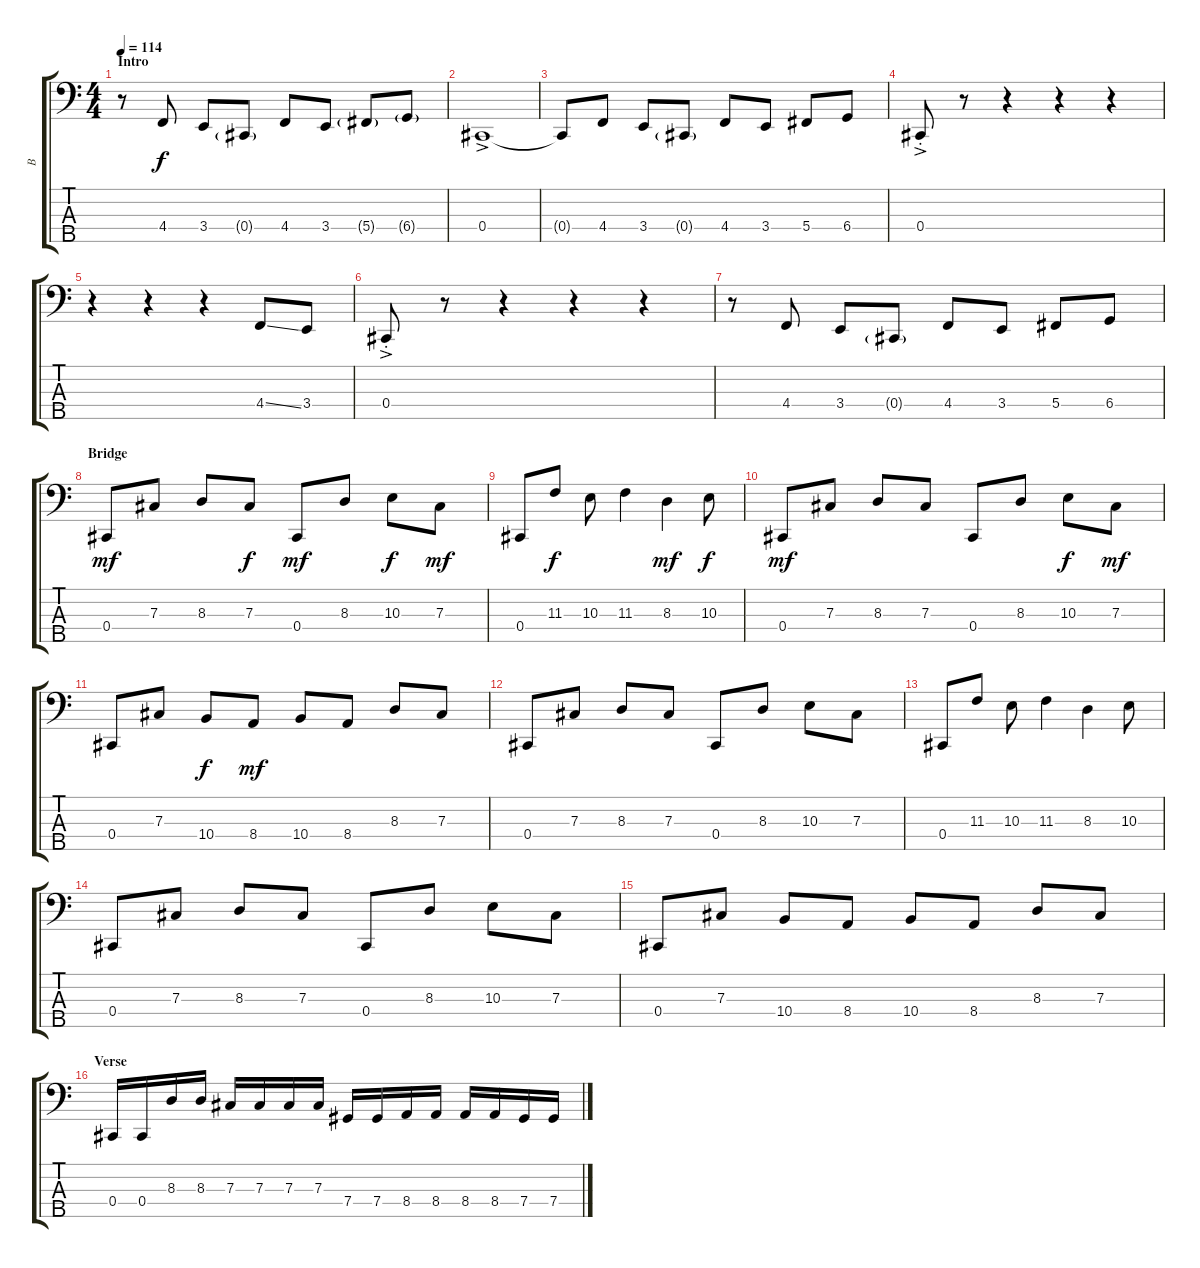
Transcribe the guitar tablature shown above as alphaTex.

\track ("B" "B") {instrument electricbassfinger}
\staff {score tabs}
\tuning (E2 B1 Gb1 Db1 Ab0) {hide}
\ts (4 4)
\section ("" "Intro")
\tempo 114
\clef f4
\ks c
r.8{dy f instrument electricbassfinger} 4.4.8 3.4.8 0.4{g}.8 4.4.8 3.4.8 5.4{g}.8 6.4{g}.8 |
0.4{ac}.1 |
0.4{t}.8 4.4.8 3.4.8 0.4{g}.8 4.4.8 3.4.8 5.4.8 6.4.8 |
0.4{ac st}.8 r.8 r.4 r.4 r.4 |
r.4 r.4 r.4 4.4{ss}.8 3.4.8 |
0.4{ac st}.8 r.8 r.4 r.4 r.4 |
r.8 4.4.8 3.4.8 0.4{g}.8 4.4.8 3.4.8 5.4.8 6.4.8 |
\section ("" "Bridge")
0.4.8{dy mf} 7.3.8 8.3.8 7.3.8{dy f} 0.4.8{dy mf} 8.3.8 10.3.8{dy f} 7.3.8{dy mf} |
0.4.8 11.3.8{dy f} 10.3.8 11.3.4 8.3.4{dy mf} 10.3.8{dy f} |
0.4.8{dy mf} 7.3.8 8.3.8 7.3.8 0.4.8 8.3.8 10.3.8{dy f} 7.3.8{dy mf} |
0.4.8 7.3.8 10.4.8{dy f} 8.4.8{dy mf} 10.4.8 8.4.8 8.3.8 7.3.8 |
0.4.8 7.3.8 8.3.8 7.3.8 0.4.8 8.3.8 10.3.8 7.3.8 |
0.4.8 11.3.8 10.3.8 11.3.4 8.3.4 10.3.8 |
0.4.8 7.3.8 8.3.8 7.3.8 0.4.8 8.3.8 10.3.8 7.3.8 |
0.4.8 7.3.8 10.4.8 8.4.8 10.4.8 8.4.8 8.3.8 7.3.8 |
\section ("" "Verse")
0.4.16 0.4.16 8.3.16 8.3.16 7.3.16 7.3.16 7.3.16 7.3.16 7.4.16 7.4.16 8.4.16 8.4.16 8.4.16 8.4.16 7.4.16 7.4.16
